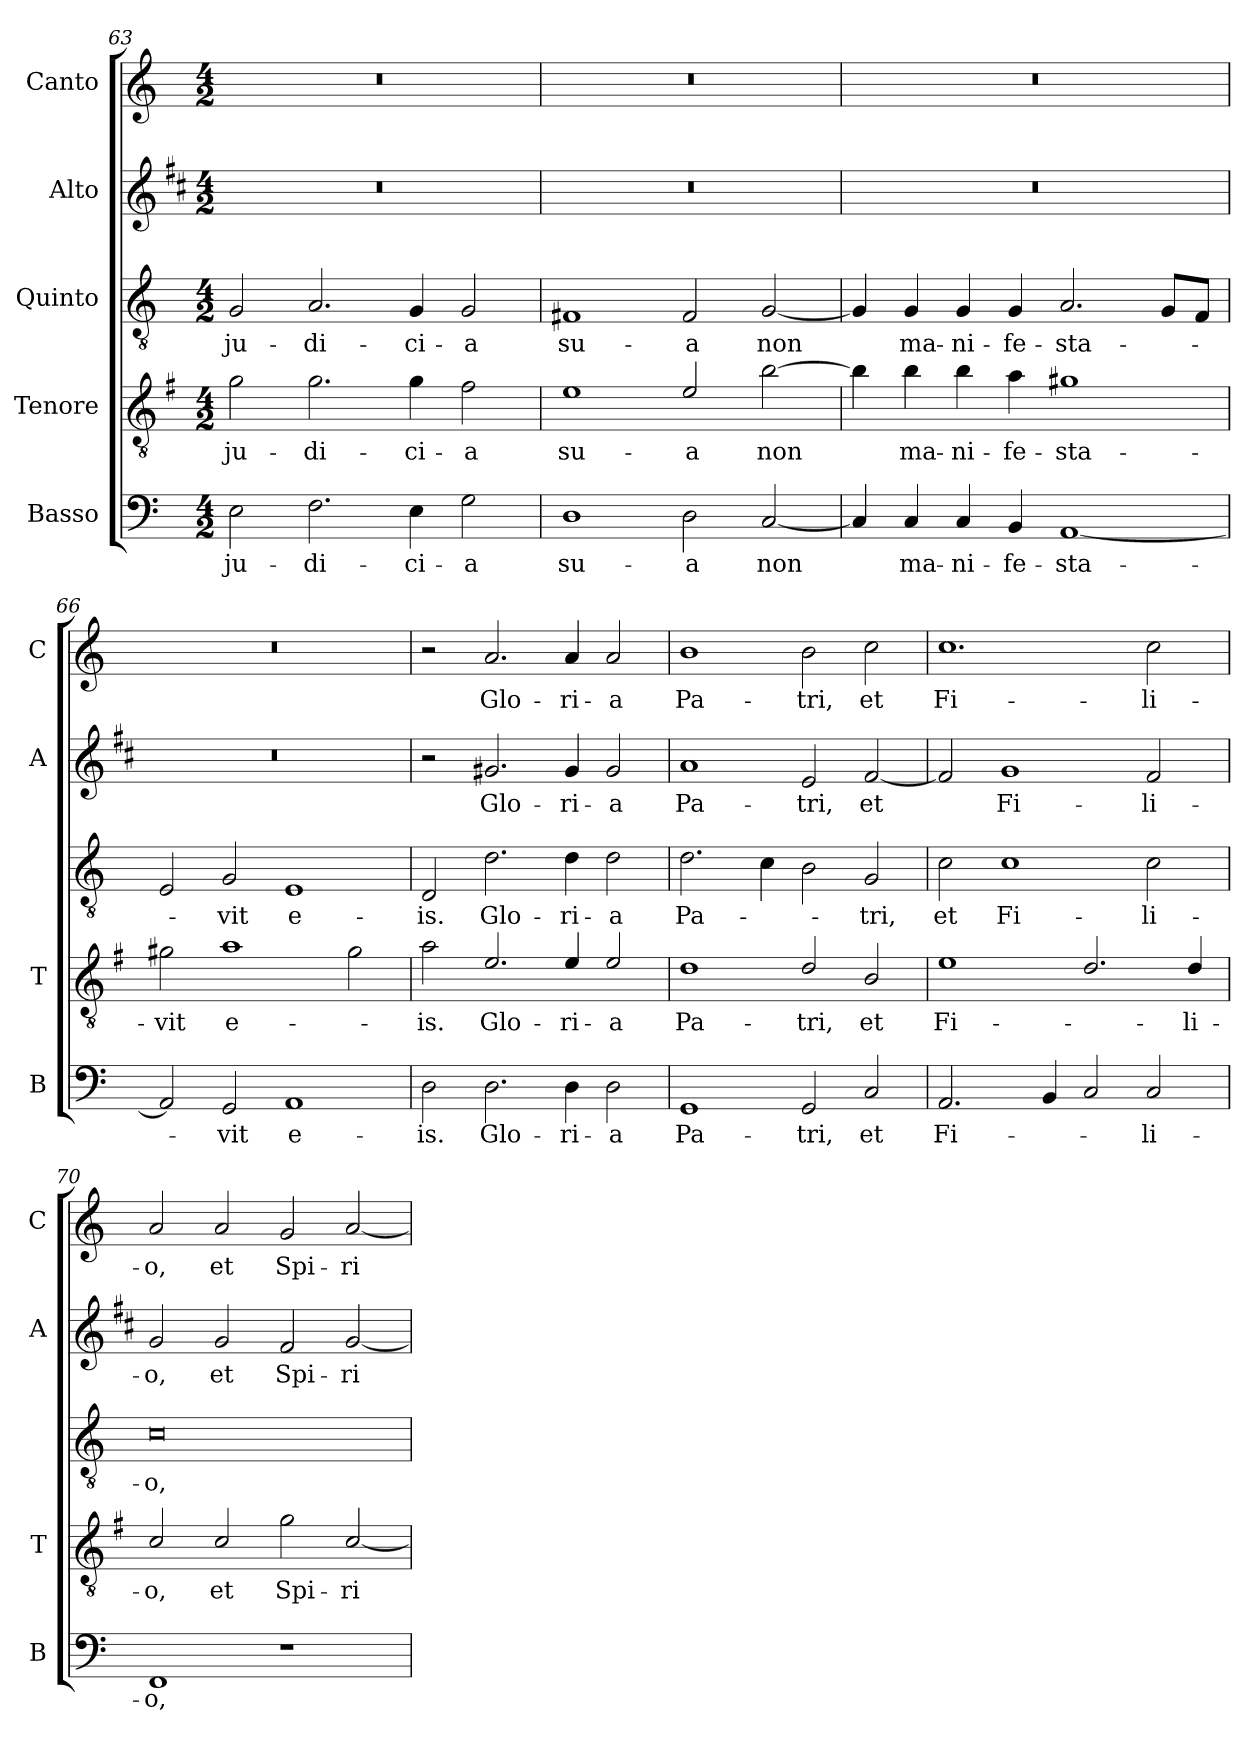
**kern	**text	**kern	**text	**kern	**text	**kern	**text	**kern	**text
*part5	*part5	*part4	*part4	*part3	*part3	*part2	*part2	*part1	*part1
*staff5	*staff5	*staff4	*staff4	*staff3	*staff3	*staff2	*staff2	*staff1	*staff1
*I"Basso	*	*I"Tenore	*	*I"Quinto	*	*I"Alto	*	*I"Canto	*
*I'B	*	*I'T	*	*	*	*I'A	*	*I'C	*
!!LO:LB:g=z
*clefF4	*	*clefGv2	*	*clefGv2	*	*clefG2	*	*clefG2	*
*	*	*ITrd4c7	*	*	*	*ITrd1c2	*	*	*
*k[]	*	*k[]	*	*k[]	*	*k[]	*	*k[]	*
*C:	*	*C:	*	*C:	*	*C:	*	*C:	*
*M4/2	*	*M4/2	*	*M4/2	*	*M4/2	*	*M4/2	*
=63	=63	=63	=63	=63	=63	=63	=63	=63	=63
!	!LO:LY:b	!	!LO:LY:b	!	!LO:LY:b	!	!	!	!
2E\	ju-	2c\	ju-	2G/	ju-	0r	.	0r	.
!	!LO:LY:b	!	!LO:LY:b	!	!LO:LY:b	!	!	!	!
2.F\	-di-	2.c\	-di-	2.A/	-di-	.	.	.	.
!	!LO:LY:b	!	!LO:LY:b	!	!LO:LY:b	!	!	!	!
4E\	-ci-	4c\	-ci-	4G/	-ci-	.	.	.	.
!	!LO:LY:b	!	!LO:LY:b	!	!LO:LY:b	!	!	!	!
2G\	-a	2B\	-a	2G/	-a	.	.	.	.
=64	=64	=64	=64	=64	=64	=64	=64	=64	=64
!	!LO:LY:b	!	!LO:LY:b	!	!LO:LY:b	!	!	!	!
1D	su-	1A	su-	1F#X	su-	0r	.	0r	.
!	!LO:LY:b	!	!LO:LY:b	!	!LO:LY:b	!	!	!	!
2D\	-a	2A/	-a	2F#/	-a	.	.	.	.
!	!LO:LY:b	!	!LO:LY:b	!	!LO:LY:b	!	!	!	!
[2C/	non	[2e\	non	[2G/	non	.	.	.	.
=65	=65	=65	=65	=65	=65	=65	=65	=65	=65
4C/]	.	4e\]	.	4G/]	.	0r	.	0r	.
!	!LO:LY:b	!	!LO:LY:b	!	!LO:LY:b	!	!	!	!
4C/	ma-	4e\	ma-	4G/	ma-	.	.	.	.
!	!LO:LY:b	!	!LO:LY:b	!	!LO:LY:b	!	!	!	!
4C/	-ni-	4e\	-ni-	4G/	-ni-	.	.	.	.
!	!LO:LY:b	!	!LO:LY:b	!	!LO:LY:b	!	!	!	!
4BB/	-fe-	4d\	-fe-	4G/	-fe-	.	.	.	.
!	!LO:LY:b	!	!LO:LY:b	!	!LO:LY:b	!	!	!	!
[1AA	-sta-	1c#X	-sta-	2.A/	-sta-	.	.	.	.
.	.	.	.	8G/L	.	.	.	.	.
.	.	.	.	8F/J	.	.	.	.	.
=66	=66	=66	=66	=66	=66	=66	=66	=66	=66
!	!	!	!LO:LY:b	!	!	!	!	!	!
2AA/]	.	2c#X\	-vit	2E/	.	0r	.	0r	.
!	!LO:LY:b	!	!LO:LY:b	!	!LO:LY:b	!	!	!	!
2GG/	-vit	1d	e-	2G/	-vit	.	.	.	.
!	!LO:LY:b	!	!	!	!LO:LY:b	!	!	!	!
1AA	e-	.	.	1E	e-	.	.	.	.
.	.	2c#\	.	.	.	.	.	.	.
=67	=67	=67	=67	=67	=67	=67	=67	=67	=67
!	!LO:LY:b	!	!LO:LY:b	!	!LO:LY:b	!	!	!	!
2D\	-is.	2d\	-is.	2D/	-is.	2r	.	2r	.
!	!LO:LY:b	!	!LO:LY:b	!	!LO:LY:b	!	!LO:LY:b	!	!LO:LY:b
2.D\	Glo-	2.A/	Glo-	2.d\	Glo-	2.f#X/	Glo-	2.a/	Glo-
!	!LO:LY:b	!	!LO:LY:b	!	!LO:LY:b	!	!LO:LY:b	!	!LO:LY:b
4D\	-ri-	4A/	-ri-	4d\	-ri-	4f#/	-ri-	4a/	-ri-
!	!LO:LY:b	!	!LO:LY:b	!	!LO:LY:b	!	!LO:LY:b	!	!LO:LY:b
2D\	-a	2A/	-a	2d\	-a	2f#/	-a	2a/	-a
!!LO:LB:g=z
=68	=68	=68	=68	=68	=68	=68	=68	=68	=68
!	!LO:LY:b	!	!LO:LY:b	!	!LO:LY:b	!	!LO:LY:b	!	!LO:LY:b
1GG	Pa-	1G	Pa-	2.d\	Pa-	1g	Pa-	1b	Pa-
.	.	.	.	4c\	.	.	.	.	.
!	!LO:LY:b	!	!LO:LY:b	!	!	!	!LO:LY:b	!	!LO:LY:b
2GG/	-tri,	2G/	-tri,	2B\	.	2d/	-tri,	2b\	-tri,
!	!LO:LY:b	!	!LO:LY:b	!	!LO:LY:b	!	!LO:LY:b	!	!LO:LY:b
2C/	et	2E/	et	2G/	-tri,	[2e/	et	2cc\	et
=69	=69	=69	=69	=69	=69	=69	=69	=69	=69
!	!LO:LY:b	!	!LO:LY:b	!	!LO:LY:b	!	!	!	!LO:LY:b
2.AA/	Fi-	1A	Fi-	2c\	et	2e/]	.	1.cc	Fi-
!	!	!	!	!	!LO:LY:b	!	!LO:LY:b	!	!
.	.	.	.	1c	Fi-	1f	Fi-	.	.
4BB/	.	.	.	.	.	.	.	.	.
2C/	.	2.G/	.	.	.	.	.	.	.
!	!LO:LY:b	!	!	!	!LO:LY:b	!	!LO:LY:b	!	!LO:LY:b
2C/	-li-	.	.	2c\	-li-	2e/	-li-	2cc\	-li-
!	!	!	!LO:LY:b	!	!	!	!	!	!
.	.	4G/	-li-	.	.	.	.	.	.
=70	=70	=70	=70	=70	=70	=70	=70	=70	=70
!	!LO:LY:b	!	!LO:LY:b	!	!LO:LY:b	!	!LO:LY:b	!	!LO:LY:b
1FF	-o,	2F/	-o,	0c	-o,	2f/	-o,	2a/	-o,
!	!	!	!LO:LY:b	!	!	!	!LO:LY:b	!	!LO:LY:b
.	.	2F/	et	.	.	2f/	et	2a/	et
!	!	!	!LO:LY:b	!	!	!	!LO:LY:b	!	!LO:LY:b
1r	.	2c\	Spi-	.	.	2e/	Spi-	2g/	Spi-
!	!	!	!LO:LY:b	!	!	!	!LO:LY:b	!	!LO:LY:b
.	.	[2F/	-ri-	.	.	[2f/	-ri-	[2a/	-ri-
=	=	=	=	=	=	=	=	=	=
*-	*-	*-	*-	*-	*-	*-	*-	*-	*-
